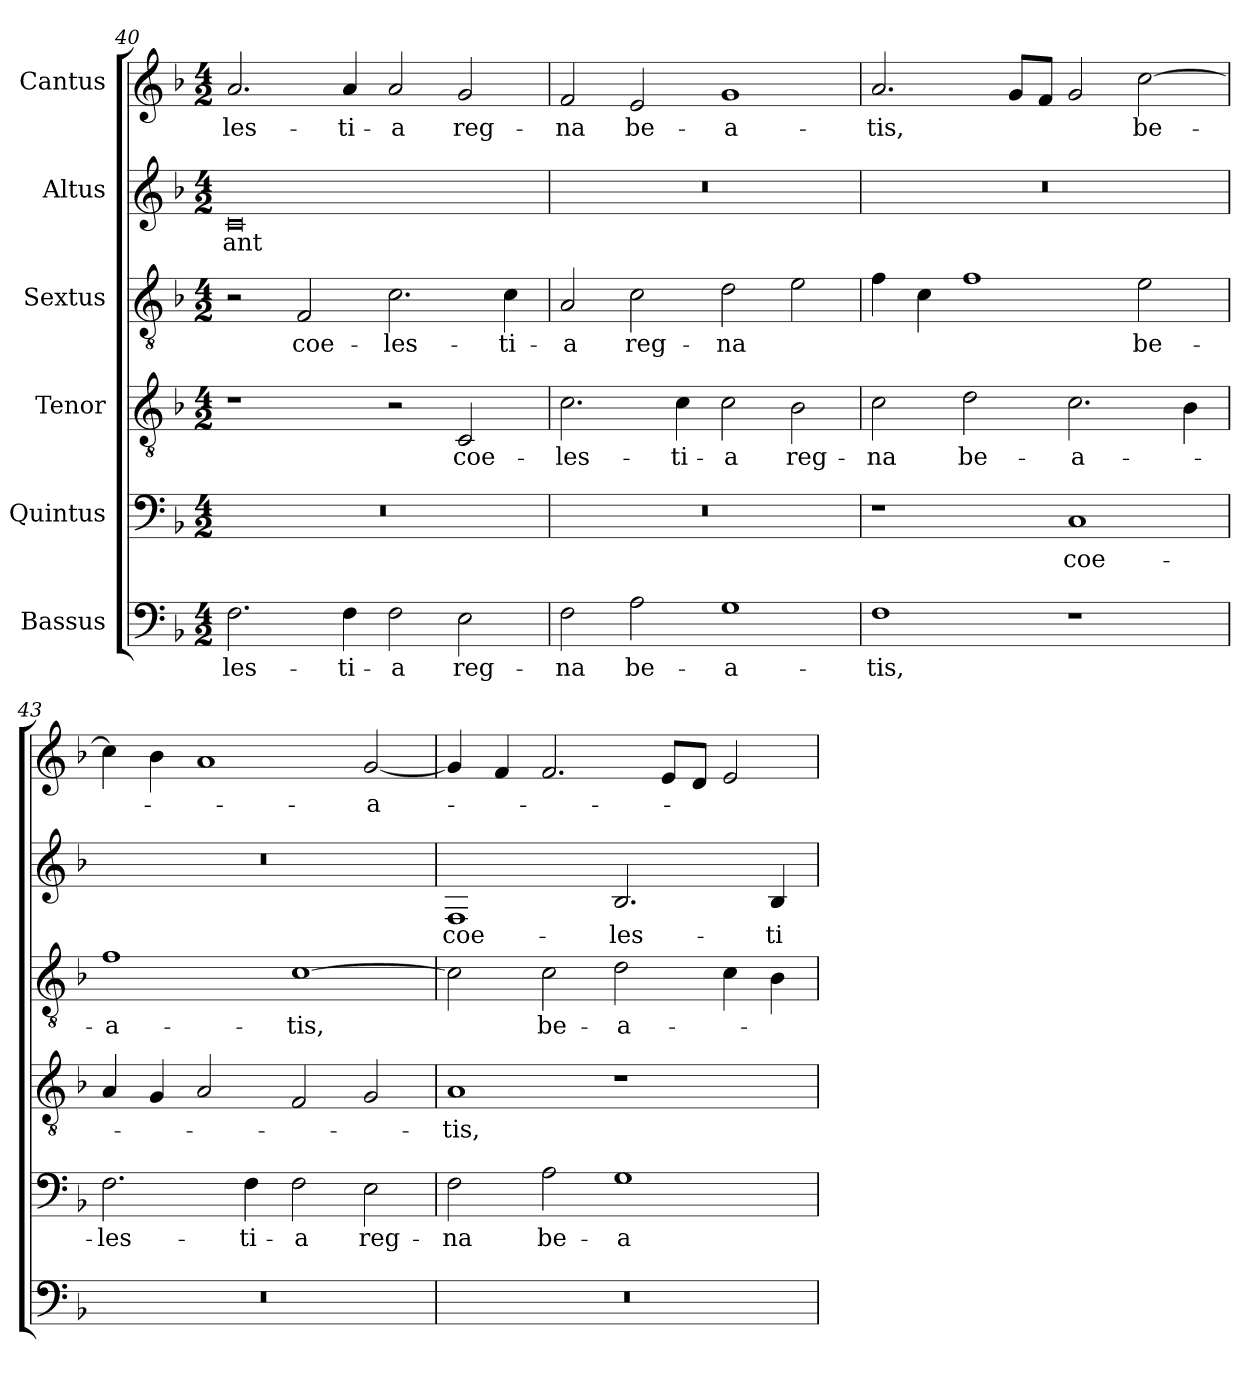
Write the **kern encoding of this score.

**kern	**text	**kern	**text	**kern	**text	**kern	**text	**kern	**text	**kern	**text
*part6	*part6	*part5	*part5	*part4	*part4	*part3	*part3	*part2	*part2	*part1	*part1
*staff6	*staff6	*staff5	*staff5	*staff4	*staff4	*staff3	*staff3	*staff2	*staff2	*staff1	*staff1
*I"Bassus	*	*I"Quintus	*	*I"Tenor	*	*I"Sextus	*	*I"Altus	*	*I"Cantus	*
*clefF4	*	*clefF4	*	*clefGv2	*	*clefGv2	*	*clefG2	*	*clefG2	*
*k[b-]	*	*k[b-]	*	*k[b-]	*	*k[b-]	*	*k[b-]	*	*k[b-]	*
*F:	*	*F:	*	*F:	*	*F:	*	*F:	*	*F:	*
*M4/2	*	*M4/2	*	*M4/2	*	*M4/2	*	*M4/2	*	*M4/2	*
=40	=40	=40	=40	=40	=40	=40	=40	=40	=40	=40	=40
!	!LO:LY:b	!	!	!	!	!	!	!	!LO:LY:b	!	!LO:LY:b
2.F\	-les-	0r	.	1r	.	2r	.	0c	-ant	2.a/	-les-
!	!	!	!	!	!	!	!LO:LY:b	!	!	!	!
.	.	.	.	.	.	2F/	coe-	.	.	.	.
!	!LO:LY:b	!	!	!	!	!	!	!	!	!	!LO:LY:b
4F\	-ti-	.	.	.	.	.	.	.	.	4a/	-ti-
!	!LO:LY:b	!	!	!	!	!	!LO:LY:b	!	!	!	!LO:LY:b
2F\	-a	.	.	2r	.	2.c\	-les-	.	.	2a/	-a
!	!LO:LY:b	!	!	!	!LO:LY:b	!	!	!	!	!	!LO:LY:b
2E\	reg-	.	.	2C/	coe-	.	.	.	.	2g/	reg-
!	!	!	!	!	!	!	!LO:LY:b	!	!	!	!
.	.	.	.	.	.	4c\	-ti-	.	.	.	.
=41	=41	=41	=41	=41	=41	=41	=41	=41	=41	=41	=41
!	!LO:LY:b	!	!	!	!LO:LY:b	!	!LO:LY:b	!	!	!	!LO:LY:b
2F\	-na	0r	.	2.c\	-les-	2A/	-a	0r	.	2f/	-na
!	!LO:LY:b	!	!	!	!	!	!LO:LY:b	!	!	!	!LO:LY:b
2A\	be-	.	.	.	.	2c\	reg-	.	.	2e/	be-
!	!	!	!	!	!LO:LY:b	!	!	!	!	!	!
.	.	.	.	4c\	-ti-	.	.	.	.	.	.
!	!LO:LY:b	!	!	!	!LO:LY:b	!	!LO:LY:b	!	!	!	!LO:LY:b
1G	-a-	.	.	2c\	-a	2d\	-na	.	.	1g	-a-
!	!	!	!	!	!LO:LY:b	!	!	!	!	!	!
.	.	.	.	2B-\	reg-	2e\	.	.	.	.	.
!!LO:PB:g=z
=42	=42	=42	=42	=42	=42	=42	=42	=42	=42	=42	=42
!	!LO:LY:b	!	!	!	!LO:LY:b	!	!	!	!	!	!LO:LY:b
1F	-tis,	1r	.	2c\	-na	4f\	.	0r	.	2.a/	-tis,
.	.	.	.	.	.	4c\	.	.	.	.	.
!	!	!	!	!	!LO:LY:b	!	!	!	!	!	!
.	.	.	.	2d\	be-	1f	.	.	.	.	.
.	.	.	.	.	.	.	.	.	.	8g/L	.
.	.	.	.	.	.	.	.	.	.	8f/J	.
!	!	!	!LO:LY:b	!	!LO:LY:b	!	!	!	!	!	!
1r	.	1C	coe-	2.c\	-a-	.	.	.	.	2g/	.
!	!	!	!	!	!	!	!LO:LY:b	!	!	!	!LO:LY:b
.	.	.	.	.	.	2e\	be-	.	.	[2cc\	be-
.	.	.	.	4B-\	.	.	.	.	.	.	.
=43	=43	=43	=43	=43	=43	=43	=43	=43	=43	=43	=43
!	!	!	!LO:LY:b	!	!	!	!LO:LY:b	!	!	!	!
0r	.	2.F\	-les-	4A/	.	1f	-a-	0r	.	4cc\]	.
.	.	.	.	4G/	.	.	.	.	.	4b-\	.
.	.	.	.	2A/	.	.	.	.	.	1a	.
!	!	!	!LO:LY:b	!	!	!	!	!	!	!	!
.	.	4F\	-ti-	.	.	.	.	.	.	.	.
!	!	!	!LO:LY:b	!	!	!	!LO:LY:b	!	!	!	!
.	.	2F\	-a	2F/	.	[1c	-tis,	.	.	.	.
!	!	!	!LO:LY:b	!	!	!	!	!	!	!	!LO:LY:b
.	.	2E\	reg-	2G/	.	.	.	.	.	[2g/	-a-
=44	=44	=44	=44	=44	=44	=44	=44	=44	=44	=44	=44
!	!	!	!LO:LY:b	!	!LO:LY:b	!	!	!	!LO:LY:b	!	!
0r	.	2F\	-na	1A	-tis,	2c\]	.	1F	coe-	4g/]	.
.	.	.	.	.	.	.	.	.	.	4f/	.
!	!	!	!LO:LY:b	!	!	!	!LO:LY:b	!	!	!	!
.	.	2A\	be-	.	.	2c\	be-	.	.	2.f/	.
!	!	!	!LO:LY:b	!	!	!	!LO:LY:b	!	!LO:LY:b	!	!
.	.	1G	-a-	1r	.	2d\	-a-	2.B-/	-les-	.	.
.	.	.	.	.	.	.	.	.	.	8e/L	.
.	.	.	.	.	.	.	.	.	.	8d/J	.
.	.	.	.	.	.	4c\	.	.	.	2e/	.
!	!	!	!	!	!	!	!	!	!LO:LY:b	!	!
.	.	.	.	.	.	4B-\	.	4B-/	-ti-	.	.
=	=	=	=	=	=	=	=	=	=	=	=
*-	*-	*-	*-	*-	*-	*-	*-	*-	*-	*-	*-
